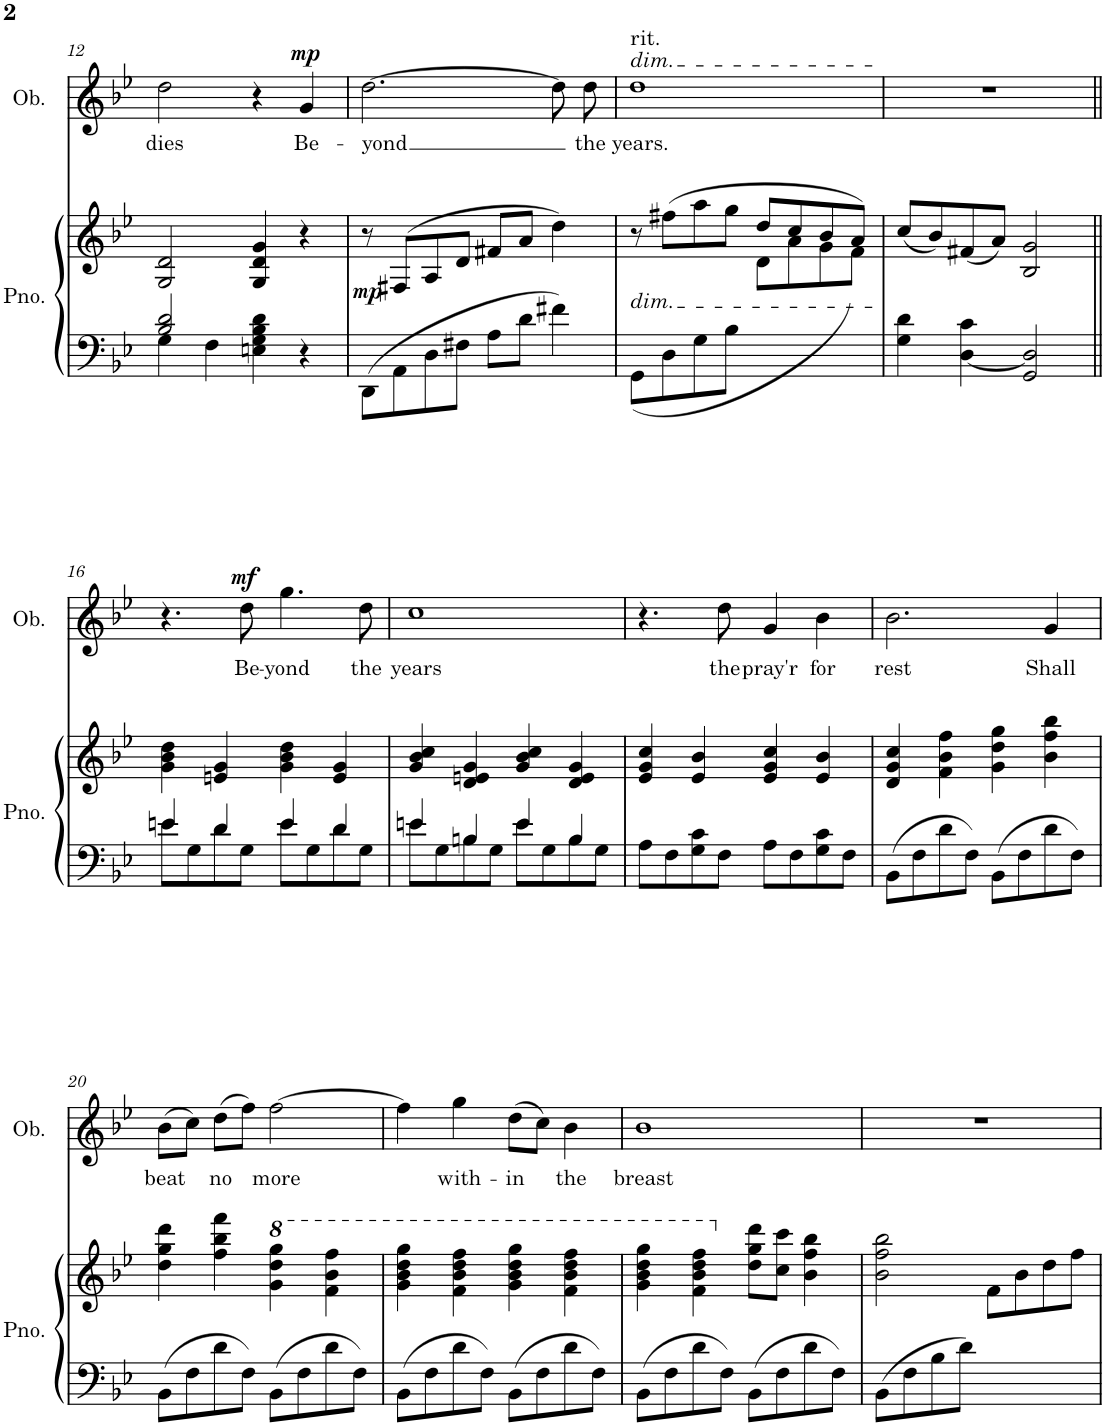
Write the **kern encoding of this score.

**kern	**kern	**dynam	**kern	**text	**dynam
*part2	*part2	*part2	*part1	*part1	*part1
*staff3	*staff2	*staff2/3	*staff1	*staff1	*staff1
*I"Piano	*	*	*I"Oboe	*	*
*I'Pno.	*	*	*I'Ob.	*	*
!!LO:PB:g=z
*clefF4	*clefG2	*	*clefG2	*	*
*k[b-e-]	*k[b-e-]	*	*k[b-e-]	*	*
*M4/4	*M4/4	*	*M4/4	*	*
=12	=12	=12	=12	=12	=12
*^	*	*	*	*	*
!	!	!	!	!	!LO:LY:b	!
2B-/ 2d/	4G\	2G/ 2d/	.	2dd\	dies	.
.	4F\	.	.	.	.	.
4En\ 4G\ 4B-\ 4d\	2ryy	4G/ 4d/ 4g/	.	4r	.	.
!	!	!	!	!	!LO:LY:b	!LO:DY:a
4r	.	4r	.	4g/	Be-	mp
*v	*v	*	*	*	*	*
=13	=13	=13	=13	=13	=13
!	!	!LO:DY:b	!	!LO:LY:b	!
8DD\L	8r	mp	[2.dd\	-yond	.
8AA\	(8F#X/L	.	.	.	.
8D\	8A/	.	.	.	.
8F#X\J	8d/J	.	.	.	.
8A\L	8f#X/L	.	.	.	.
8d\J	8a/J	.	.	.	.
4f#X\	4dd\)	.	8dd\]	.	.
!	!	!	!	!LO:LY:b	!
.	.	.	8dd\	the	.
=14	=14	=14	=14	=14	=14
*	*^	*	*	*	*
!	!	!	!	!LO:TX:a:t=rit.	!	!
!	!	!	!	!LO:TX:a:i:t=dim.	!	!
!	!LO:TX:b:i:t=dim.	!	!	!	!	!
!	!	!	!	!	!LO:LY:b	!
(<8GG\L	8r	2ryy	.	1dd	years.	.
8D\	(8ff#X\L	.	.	.	.	.
8G\	8aa\	.	.	.	.	.
8B-\J	8gg\J	.	.	.	.	.
2ryy	8dd/L	8d\L	.	.	.	.
.	8cc/	8a\	.	.	.	.
.	8b-/	8g\	.	.	.	.
.	8a/J)	8f\J)	.	.	.	.
*	*v	*v	*	*	*	*
=15	=15	=15	=15	=15	=15
4G\ 4d\	(8cc/L	.	1r	.	.
.	8b-/)	.	.	.	.
[4D\ 4c\	(8f#X/	.	.	.	.
.	8a/J)	.	.	.	.
2GG/ 2D/]	2B-/ 2g/	.	.	.	.
!!LO:LB:g=z
=16||	=16||	=16||	=16||	=16||	=16||
*^	*	*	*	*	*
4en/	8e\L	4g\ 4b-\ 4dd\	.	4.r	.	.
.	8G\	.	.	.	.	.
4d/	8d\	4en/ 4g/	.	.	.	.
!	!	!	!	!	!LO:LY:b	!LO:DY:a
.	8G\J	.	.	8dd\	Be-	mf
!	!	!	!	!	!LO:LY:b	!
4e/	8e\L	4g\ 4b-\ 4dd\	.	4.gg\	-yond	.
.	8G\	.	.	.	.	.
4d/	8d\	4e/ 4g/	.	.	.	.
!	!	!	!	!	!LO:LY:b	!
.	8G\J	.	.	8dd\	the	.
=17	=17	=17	=17	=17	=17	=17
!	!	!	!	!	!LO:LY:b	!
4en/	8e\L	4g/ 4b-/ 4cc/	.	1cc	years	.
.	8G\	.	.	.	.	.
4Bn/	8B\	4d/ 4en/ 4g/	.	.	.	.
.	8G\J	.	.	.	.	.
4e/	8e\L	4g/ 4b-/ 4cc/	.	.	.	.
.	8G\	.	.	.	.	.
4B/	8B\	4d/ 4e/ 4g/	.	.	.	.
.	8G\J	.	.	.	.	.
*v	*v	*	*	*	*	*
=18	=18	=18	=18	=18	=18
8A\L	4e-/ 4g/ 4cc/	.	4.r	.	.
8F\	.	.	.	.	.
8G\ 8c\	4e-/ 4b-/	.	.	.	.
!	!	!	!	!LO:LY:b	!
8F\J	.	.	8dd\	the	.
!	!	!	!	!LO:LY:b	!
8A\L	4e-/ 4g/ 4cc/	.	4g/	pray'r	.
8F\	.	.	.	.	.
!	!	!	!	!LO:LY:b	!
8G\ 8c\	4e-/ 4b-/	.	4b-\	for	.
8F\J	.	.	.	.	.
=19	=19	=19	=19	=19	=19
!	!	!	!	!LO:LY:b	!
8BB-\L	4d/ 4g/ 4cc/	.	2.b-\	rest	.
8F\	.	.	.	.	.
8d\	4f\ 4b-\ 4ff\	.	.	.	.
8F\J	.	.	.	.	.
8BB-\L	4g\ 4dd\ 4gg\	.	.	.	.
8F\	.	.	.	.	.
!	!	!	!	!LO:LY:b	!
8d\	4b-\ 4ff\ 4bb-\	.	4g/	Shall	.
8F\J	.	.	.	.	.
!!LO:LB:g=z
=20	=20	=20	=20	=20	=20
!	!	!	!	!LO:LY:b	!
8BB-\L	4dd\ 4gg\ 4ddd\	.	(8b-\L	beat	.
8F\	.	.	8cc\J)	.	.
!	!	!	!	!LO:LY:b	!
8d\	4ff\ 4bb-\ 4fff\	.	(8dd\L	no	.
8F\J	.	.	8ff\J)	.	.
*	*8va	*	*	*	*
!	!	!	!	!LO:LY:b	!
8BB-\L	4gg\ 4ddd\ 4ggg\	.	[2ff\	more	.
8F\	.	.	.	.	.
8d\	4ff\ 4bb-\ 4fff\	.	.	.	.
8F\J	.	.	.	.	.
=21	=21	=21	=21	=21	=21
8BB-\L	4gg\ 4bb-\ 4ddd\ 4ggg\	.	4ff\]	.	.
8F\	.	.	.	.	.
!	!	!	!	!LO:LY:b	!
8d\	4ff\ 4bb-\ 4ddd\ 4fff\	.	4gg\	with-	.
8F\J	.	.	.	.	.
!	!	!	!	!LO:LY:b	!
8BB-\L	4gg\ 4bb-\ 4ddd\ 4ggg\	.	(8dd\L	-in	.
8F\	.	.	8cc\J)	.	.
!	!	!	!	!LO:LY:b	!
8d\	4ff\ 4bb-\ 4ddd\ 4fff\	.	4b-\	the	.
8F\J	.	.	.	.	.
=22	=22	=22	=22	=22	=22
!	!	!	!	!LO:LY:b	!
8BB-\L	4gg\ 4bb-\ 4ddd\ 4ggg\	.	1b-	breast	.
8F\	.	.	.	.	.
8d\	4ff\ 4bb-\ 4ddd\ 4fff\	.	.	.	.
8F\J	.	.	.	.	.
*	*X8va	*	*	*	*
8BB-\L	8dd\ 8gg\ 8ddd\L	.	.	.	.
8F\	8cc\ 8ccc\J	.	.	.	.
8d\	4b-\ 4ff\ 4bb-\	.	.	.	.
8F\J	.	.	.	.	.
=23	=23	=23	=23	=23	=23
8BB-\L	2b-\ 2ff\ 2bb-\	.	1r	.	.
8F\	.	.	.	.	.
8B-\	.	.	.	.	.
8d\J	.	.	.	.	.
2ryy	8f\L	.	.	.	.
.	8b-\	.	.	.	.
.	8dd\	.	.	.	.
.	8ff\J	.	.	.	.
=	=	=	=	=	=
*-	*-	*-	*-	*-	*-
